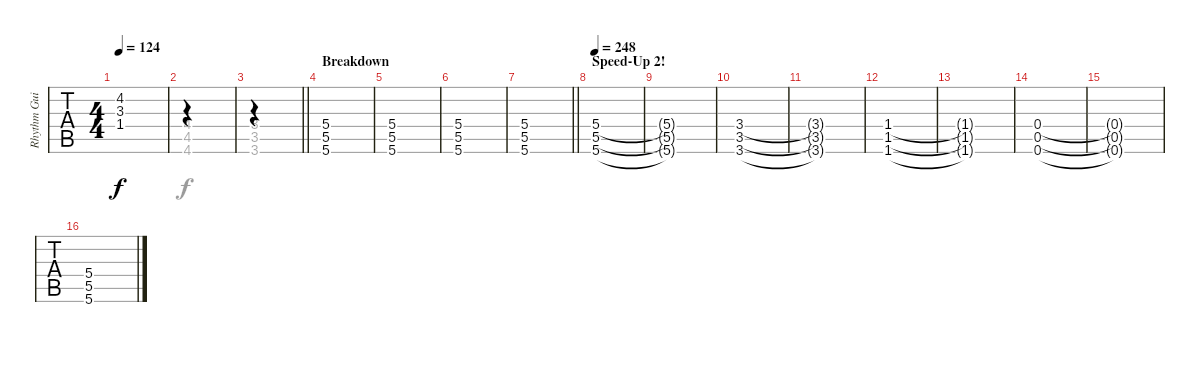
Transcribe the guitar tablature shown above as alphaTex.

\track ("Rhythm Guitar" "Rhythm Gui") {instrument distortionguitar}
\staff {tabs}
\tuning (E4 B3 G3 D3 A2 D2) {hide}
\voice
\ts (4 4)
\tempo 124
\clef g2
\ks c
(4.2 3.3 1.4).1{dy f} |
|
\barLineRight lightlight
|
\section ("" "Breakdown")
(5.4 5.5 5.6).1 |
(5.4 5.5 5.6).1 |
(5.4 5.5 5.6).1 |
\barLineRight lightlight
(5.4 5.5 5.6).1 |
\section ("" "Speed-Up 2!")
\tempo 248
(5.4 5.5 5.6).1 |
(5.4{t} 5.5{t} 5.6{t}).1 |
(3.4 3.5 3.6).1 |
(3.4{t} 3.5{t} 3.6{t}).1 |
(1.4 1.5 1.6).1 |
(1.4{t} 1.5{t} 1.6{t}).1 |
(0.4 0.5 0.6).1 |
(0.4{t} 0.5{t} 0.6{t}).1 |
(5.4 5.5 5.6).1
\voice
\clef g2
\ottava regular
\simile none
\ks c
|
(4.4 4.5 4.6).1 |
\barLineRight lightlight
(3.4 3.5 3.6).1 |
|
|
|
\barLineRight lightlight
|
|
|
|
|
|
|
|
|
